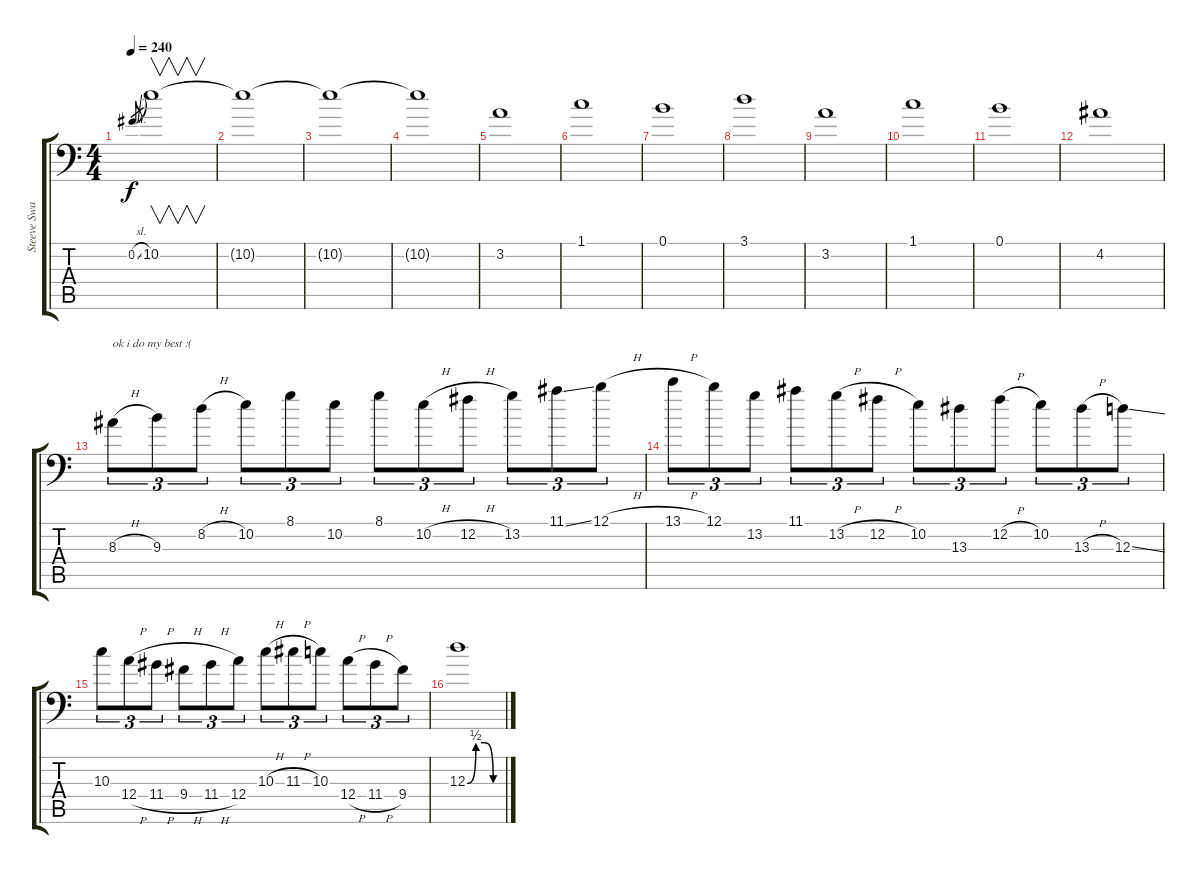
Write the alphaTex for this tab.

\track ("Steeve Swanson - Overdub/Solo" "Steeve Swa") {instrument overdrivenguitar}
\staff {score tabs}
\tuning (B3 Gb3 D3 A2 E2 A1) {hide}
\ts (4 4)
\tempo 240
\clef f4
\ks c
0.2{sl}.8{gr dy f} 10.2.1{v volume 16 balance 8 instrument distortionguitar} |
10.2{t}.1 |
10.2{t}.1{volume 4} |
10.2{t}.1 |
3.2.1{volume 16 balance 8 instrument distortionguitar} |
1.1.1 |
0.1.1 |
3.1.1 |
3.2.1 |
1.1.1 |
0.1.1 |
4.2.1 |
8.3{h}.8{tu (3 2) txt "ok i do my best :(" volume 16 balance 8 instrument distortionguitar} 9.3.8{tu (3 2)} 8.2{h}.8{tu (3 2)} 10.2.8{tu (3 2)} 8.1.8{tu (3 2)} 10.2.8{tu (3 2)} 8.1.8{tu (3 2)} 10.2{h}.8{tu (3 2)} 12.2{h}.8{tu (3 2)} 13.2.8{tu (3 2)} 11.1{ss}.8{tu (3 2)} 12.1{h}.8{tu (3 2)} |
13.1{h}.8{tu (3 2)} 12.1.8{tu (3 2)} 13.2.8{tu (3 2)} 11.1.8{tu (3 2)} 13.2{h}.8{tu (3 2)} 12.2{h}.8{tu (3 2)} 10.2.8{tu (3 2)} 13.3.8{tu (3 2)} 12.2{h}.8{tu (3 2)} 10.2.8{tu (3 2)} 13.3{h}.8{tu (3 2)} 12.3{ss}.8{tu (3 2)} |
10.3.8{tu (3 2)} 12.4{h}.8{tu (3 2)} 11.4{h}.8{tu (3 2)} 9.4{h}.8{tu (3 2)} 11.4{h}.8{tu (3 2)} 12.4.8{tu (3 2)} 10.3{h}.8{tu (3 2)} 11.3{h}.8{tu (3 2)} 10.3.8{tu (3 2)} 12.4{h}.8{tu (3 2)} 11.4{h}.8{tu (3 2)} 9.4.8{tu (3 2)} |
12.3{be (custom 0 0 15 2 30 2 45 0 60 0)}.1
